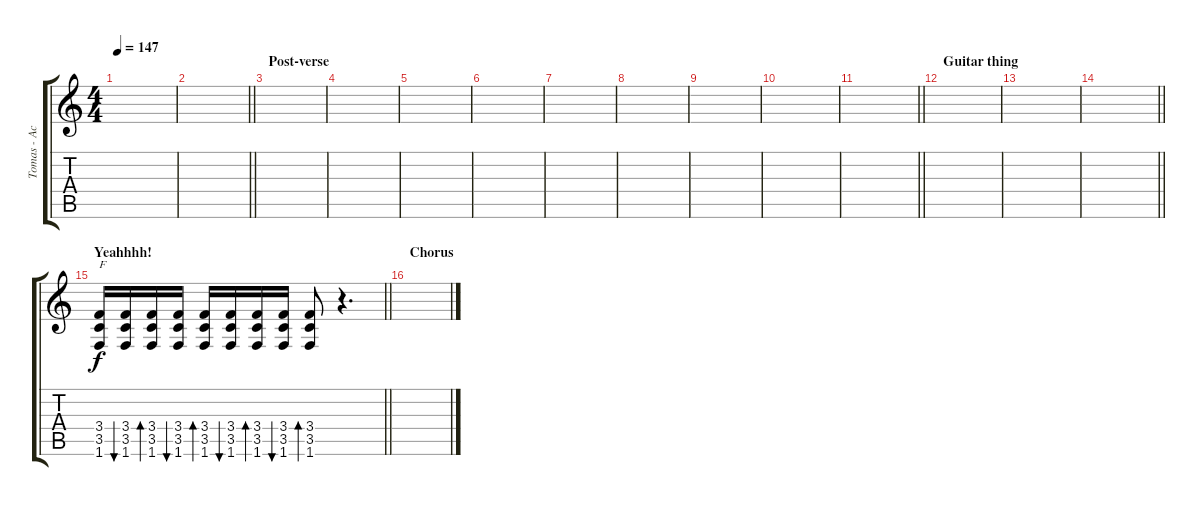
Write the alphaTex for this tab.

\track ("Tomas - Acoustic + Overdubs" "Tomas - Ac") {instrument acousticguitarsteel}
\staff {score tabs}
\tuning (E4 B3 G3 D3 A2 E2) {hide}
\ts (4 4)
\tempo 147
\clef g2
\ks c
|
\barLineRight lightlight
|
\section ("" "Post-verse")
|
|
|
|
|
|
|
|
\barLineRight lightlight
|
\section ("" "Guitar thing")
|
|
\barLineRight lightlight
|
\section ("" "Yeahhhh!")
\barLineRight lightlight
(3.4 3.5 1.6).16{txt "F" instrument distortionguitar} (3.4 3.5 1.6).16{bu 60} (3.4 3.5 1.6).16{bd 60} (3.4 3.5 1.6).16{bu 60} (3.4 3.5 1.6).16{bd 60} (3.4 3.5 1.6).16{bu 60} (3.4 3.5 1.6).16{bd 60} (3.4 3.5 1.6).16{bu 60} (3.4 3.5 1.6).8{bd 60} r.4{d} |
\section ("" "Chorus")
